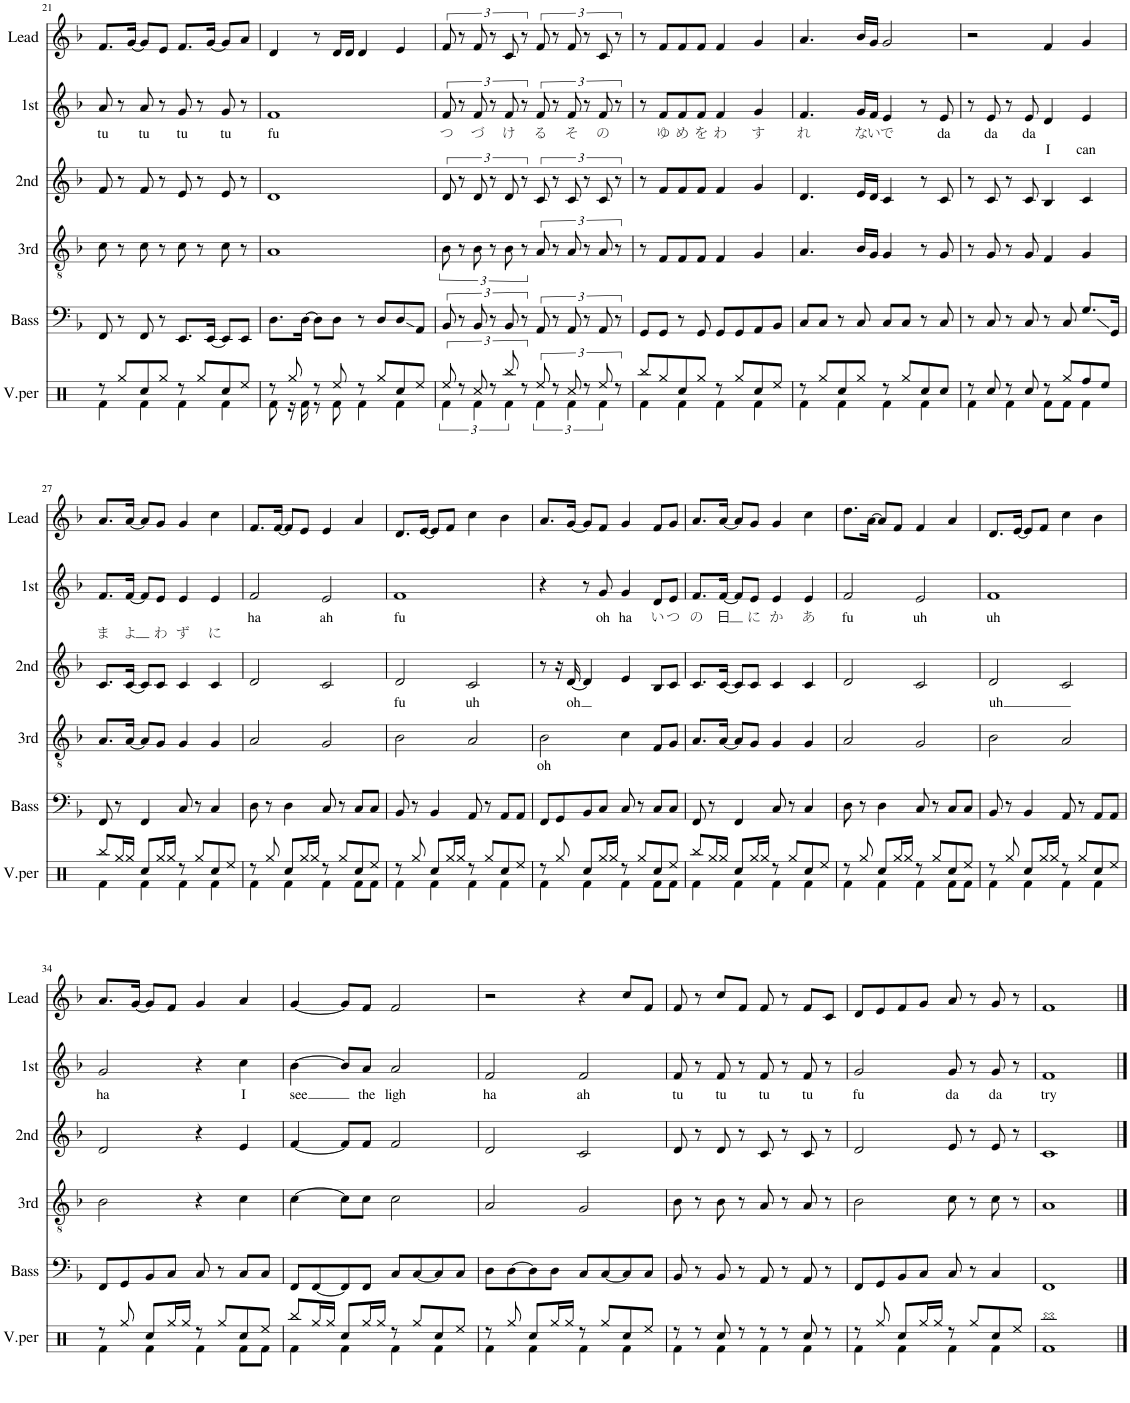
**kern	**kern	**kern	**text	**kern	**text	**kern	**text	**text	**kern
*part6	*part5	*part4	*part4	*part3	*part3	*part2	*part2	*part2	*part1
*staff6	*staff5	*staff4	*staff4	*staff3	*staff3	*staff2	*staff2	*staff2	*staff1
*I"V.per	*I"Bass	*I"3rd	*	*I"2nd	*	*I"1st	*	*	*I"Lead
*I'V.per	*I'Bass	*I'3rd	*	*I'2nd	*	*I'1st	*	*	*I'Lead
!!LO:PB:g=z
*clefX	*clefF4	*clefGv2	*	*clefG2	*	*clefG2	*	*	*clefG2
*k[]	*k[b-]	*k[b-]	*	*k[b-]	*	*k[b-]	*	*	*k[b-]
*M4/4	*M4/4	*M4/4	*	*M4/4	*	*M4/4	*	*	*M4/4
=21	=21	=21	=21	=21	=21	=21	=21	=21	=21
*^	*	*	*	*	*	*	*	*	*
!	!	!	!	!	!	!	!	!LO:LY:b	!	!
8r	4Rf\	8FF/	8c\	.	8f/	.	8a/	tu	.	8.f/L
8Rgg/L	.	8r	8r	.	8r	.	8r	.	.	.
.	.	.	.	.	.	.	.	.	.	[16g/Jk
!	!	!	!	!	!	!	!	!LO:LY:b	!	!
8Rcc/	4Rf\	8FF/	8c\	.	8f/	.	8a/	tu	.	8g/L]
8Rgg/J	.	8r	8r	.	8r	.	8r	.	.	8e/J
!	!	!	!	!	!	!	!	!LO:LY:b	!	!
8r	4Rf\	8.EE/L	8c\	.	8e/	.	8g/	tu	.	8.f/L
8Rgg/L	.	.	8r	.	8r	.	8r	.	.	.
.	.	[16EE/Jk	.	.	.	.	.	.	.	[16g/Jk
!	!	!	!	!	!	!	!	!LO:LY:b	!	!
8Rcc/	4Rf\	8EE/L]	8c\	.	8e/	.	8g/	tu	.	8g/L]
8Ree/J	.	8EE/J	8r	.	8r	.	8r	.	.	8a/J
=22	=22	=22	=22	=22	=22	=22	=22	=22	=22	=22
!	!	!	!	!	!	!	!	!LO:LY:b	!	!
8r	8Rf\	8.D\L	1A	.	1d	.	1f	fu	.	4d/
8Rgg/	16r	.	.	.	.	.	.	.	.	.
.	16Rf\	[16D\Jk	.	.	.	.	.	.	.	.
8r	8r	8D\L]	.	.	.	.	.	.	.	8r
8Ree/	8Rf\	8D\J	.	.	.	.	.	.	.	16d/LL
.	.	.	.	.	.	.	.	.	.	16d/JJ
8r	4Rf\	8r	.	.	.	.	.	.	.	4d/
8Rgg/L	.	8D/L	.	.	.	.	.	.	.	.
8Rcc/	4Rf\	8D/	.	.	.	.	.	.	.	4e/
8Ree/J	.	8AA/J	.	.	.	.	.	.	.	.
=23	=23	=23	=23	=23	=23	=23	=23	=23	=23	=23
!	!	!	!	!	!	!	!	!LO:LY:b	!	!
12Ree/	6Rf\	12BB-/	12B-\	.	12d/	.	12f/	つ	.	12f/
12r	.	12r	12r	.	12r	.	12r	.	.	12r
!	!	!	!	!	!	!	!	!LO:LY:b	!	!
12Rcc/	6Rf\	12BB-/	12B-\	.	12d/	.	12f/	づ	.	12f/
12r	.	12r	12r	.	12r	.	12r	.	.	12r
!	!	!	!	!	!	!	!	!LO:LY:b	!	!
12Rbb/	6Rf\	12BB-/	12B-\	.	12d/	.	12f/	け	.	12c/
12r	.	12r	12r	.	12r	.	12r	.	.	12r
!	!	!	!	!	!	!	!	!LO:LY:b	!	!
12Ree/	6Rf\	12AA/	12A/	.	12c/	.	12f/	る	.	12f/
12r	.	12r	12r	.	12r	.	12r	.	.	12r
!	!	!	!	!	!	!	!	!LO:LY:b	!	!
12Rcc/	6Rf\	12AA/	12A/	.	12c/	.	12f/	そ	.	12f/
12r	.	12r	12r	.	12r	.	12r	.	.	12r
!	!	!	!	!	!	!	!	!LO:LY:b	!	!
12Ree/	6Rf\	12AA/	12A/	.	12c/	.	12f/	の	.	12c/
12r	.	12r	12r	.	12r	.	12r	.	.	12r
=24	=24	=24	=24	=24	=24	=24	=24	=24	=24	=24
8Rbb/L	4Rf\	8GG/L	8r	.	8r	.	8r	.	.	8r
!	!	!	!	!	!	!	!	!LO:LY:b	!	!
8Rgg/	.	8GG/J	8F/L	.	8f/L	.	8f/L	ゆ	.	8f/L
!	!	!	!	!	!	!	!	!LO:LY:b	!	!
8Rcc/	4Rf\	8r	8F/	.	8f/	.	8f/	め	.	8f/
!	!	!	!	!	!	!	!	!LO:LY:b	!	!
8Rgg/J	.	8GG/	8F/J	.	8f/J	.	8f/J	を	.	8f/J
!	!	!	!	!	!	!	!	!LO:LY:b	!	!
8r	4Rf\	8GG/L	4F/	.	4f/	.	4f/	わ	.	4f/
8Rgg/L	.	8GG/	.	.	.	.	.	.	.	.
!	!	!	!	!	!	!	!	!LO:LY:b	!	!
8Rcc/	4Rf\	8AA/	4G/	.	4g/	.	4g/	す	.	4g/
8Ree/J	.	8BB-/J	.	.	.	.	.	.	.	.
=25	=25	=25	=25	=25	=25	=25	=25	=25	=25	=25
!	!	!	!	!	!	!	!	!LO:LY:b	!	!
8r	4Rf\	8C/L	4.A/	.	4.d/	.	4.f/	れ	.	4.a/
8Rgg/L	.	8C/J	.	.	.	.	.	.	.	.
8Rcc/	4Rf\	8r	.	.	.	.	.	.	.	.
!	!	!	!	!	!	!	!	!LO:LY:b	!	!
8Rgg/J	.	8C/	16B-/LL	.	16e/LL	.	16g/LL	な	.	16b-/LL
!	!	!	!	!	!	!	!	!LO:LY:b	!	!
.	.	.	16G/JJ	.	16d/JJ	.	16f/JJ	い	.	16g/JJ
!	!	!	!	!	!	!	!	!LO:LY:b	!	!
8r	4Rf\	8C/L	4G/	.	4c/	.	4e/	で	.	2g/
8Rgg/L	.	8C/J	.	.	.	.	.	.	.	.
8Rcc/	4Rf\	8r	8r	.	8r	.	8r	.	.	.
!	!	!	!	!	!	!	!	!LO:LY:b	!	!
8Rcc/J	.	8C/	8G/	.	8c/	.	8e/	da	.	.
=26	=26	=26	=26	=26	=26	=26	=26	=26	=26	=26
8r	4Rf\	8r	8r	.	8r	.	8r	.	.	2r
!	!	!	!	!	!	!	!	!LO:LY:b	!	!
8Rcc/	.	8C/	8G/	.	8c/	.	8e/	da	.	.
8r	4Rf\	8r	8r	.	8r	.	8r	.	.	.
!	!	!	!	!	!	!	!	!LO:LY:b	!	!
8Rcc/	.	8C/	8G/	.	8c/	.	8e/	da	.	.
!	!	!	!	!	!	!	!	!	!LO:LY:b	!
8r	8Rf\L	8r	4F/	.	4B-/	.	4d/	.	I	4f/
8Rgg/L	8Rf\J	8C/	.	.	.	.	.	.	.	.
!	!	!	!	!	!	!	!	!	!LO:LY:b	!
8Rff/	4Rf\	8.G/L	4G/	.	4c/	.	4e/	.	can	4g/
8Ree/J	.	.	.	.	.	.	.	.	.	.
.	.	16GG/Jk	.	.	.	.	.	.	.	.
!!LO:LB:g=z
=27	=27	=27	=27	=27	=27	=27	=27	=27	=27	=27
!	!	!	!	!	!	!	!	!	!LO:LY:b	!
8Rbb/L	4Rf\	8FF/	8.A/L	.	8.c/L	.	8.f/L	.	ま	8.a/L
16Rgg/L	.	8r	.	.	.	.	.	.	.	.
!	!	!	!	!	!	!	!	!	!LO:LY:b	!
16Rgg/JJ	.	.	[16A/Jk	.	[16c/Jk	.	[16f/Jk	.	よ	[16a/Jk
8Rcc/L	4Rf\	4FF/	8A/L]	.	8c/L]	.	8f/L]	.	.	8a/L]
!	!	!	!	!	!	!	!	!	!LO:LY:b	!
16Rgg/L	.	.	8G/J	.	8c/J	.	8e/J	.	わ	8g/J
16Rgg/JJ	.	.	.	.	.	.	.	.	.	.
!	!	!	!	!	!	!	!	!	!LO:LY:b	!
8r	4Rf\	8C/	4G/	.	4c/	.	4e/	.	ず	4g/
8Rgg/L	.	8r	.	.	.	.	.	.	.	.
!	!	!	!	!	!	!	!	!	!LO:LY:b	!
8Rcc/	4Rf\	4C/	4G/	.	4c/	.	4e/	.	に	4cc\
8Ree/J	.	.	.	.	.	.	.	.	.	.
=28	=28	=28	=28	=28	=28	=28	=28	=28	=28	=28
!	!	!	!	!	!	!	!	!LO:LY:b	!	!
8r	4Rf\	8D\	2A/	.	2d/	.	2f/	ha	.	8.f/L
8Rgg/	.	8r	.	.	.	.	.	.	.	.
.	.	.	.	.	.	.	.	.	.	[16f/Jk
8Rcc/L	4Rf\	4D\	.	.	.	.	.	.	.	8f/L]
16Rgg/L	.	.	.	.	.	.	.	.	.	8e/J
16Rgg/JJ	.	.	.	.	.	.	.	.	.	.
!	!	!	!	!	!	!	!	!LO:LY:b	!	!
8r	4Rf\	8C/	2G/	.	2c/	.	2e/	ah	.	4e/
8Rgg/L	.	8r	.	.	.	.	.	.	.	.
8Rcc/	8Rf\L	8C/L	.	.	.	.	.	.	.	4a/
8Ree/J	8Rf\J	8C/J	.	.	.	.	.	.	.	.
=29	=29	=29	=29	=29	=29	=29	=29	=29	=29	=29
!	!	!	!	!	!	!LO:LY:b	!	!LO:LY:b	!	!
8r	4Rf\	8BB-/	2B-\	.	2d/	fu	1f	fu	.	8.d/L
8Rgg/	.	8r	.	.	.	.	.	.	.	.
.	.	.	.	.	.	.	.	.	.	[16e/Jk
8Rcc/L	4Rf\	4BB-/	.	.	.	.	.	.	.	8e/L]
16Rgg/L	.	.	.	.	.	.	.	.	.	8f/J
16Rgg/JJ	.	.	.	.	.	.	.	.	.	.
!	!	!	!	!	!	!LO:LY:b	!	!	!	!
8r	4Rf\	8AA/	2A/	.	2c/	uh	.	.	.	4cc\
8Rgg/L	.	8r	.	.	.	.	.	.	.	.
8Rcc/	4Rf\	8AA/L	.	.	.	.	.	.	.	4b-\
8Ree/J	.	8AA/J	.	.	.	.	.	.	.	.
=30	=30	=30	=30	=30	=30	=30	=30	=30	=30	=30
!	!	!	!	!LO:LY:b	!	!	!	!	!	!
8r	4Rf\	8FF/L	2B-\	oh	8r	.	4r	.	.	8.a/L
8Rgg/	.	8GG/	.	.	16r	.	.	.	.	.
!	!	!	!	!	!	!LO:LY:b	!	!	!	!
.	.	.	.	.	[16d/	oh	.	.	.	[16g/Jk
8Rcc/L	4Rf\	8BB-/	.	.	4d/]	.	8r	.	.	8g/L]
!	!	!	!	!	!	!	!	!LO:LY:b	!	!
16Rgg/L	.	8C/J	.	.	.	.	8g/	oh	.	8f/J
16Rgg/JJ	.	.	.	.	.	.	.	.	.	.
!	!	!	!	!	!	!	!	!LO:LY:b	!	!
8r	4Rf\	8C/	4c\	.	4e/	.	4g/	ha	.	4g/
8Rgg/L	.	8r	.	.	.	.	.	.	.	.
!	!	!	!	!	!	!	!	!LO:LY:b	!	!
8Rcc/	8Rf\L	8C/L	8F/L	.	8B-/L	.	8d/L	い	.	8f/L
!	!	!	!	!	!	!	!	!LO:LY:b	!	!
8Ree/J	8Rf\J	8C/J	8G/J	.	8c/J	.	8e/J	つ	.	8g/J
=31	=31	=31	=31	=31	=31	=31	=31	=31	=31	=31
!	!	!	!	!	!	!	!	!LO:LY:b	!	!
8Rbb/L	4Rf\	8FF/	8.A/L	.	8.c/L	.	8.f/L	の	.	8.a/L
16Rgg/L	.	8r	.	.	.	.	.	.	.	.
!	!	!	!	!	!	!	!	!LO:LY:b	!	!
16Rgg/JJ	.	.	[16A/Jk	.	[16c/Jk	.	[16f/Jk	日	.	[16a/Jk
8Rcc/L	4Rf\	4FF/	8A/L]	.	8c/L]	.	8f/L]	.	.	8a/L]
!	!	!	!	!	!	!	!	!LO:LY:b	!	!
16Rgg/L	.	.	8G/J	.	8c/J	.	8e/J	に	.	8g/J
16Rgg/JJ	.	.	.	.	.	.	.	.	.	.
!	!	!	!	!	!	!	!	!LO:LY:b	!	!
8r	4Rf\	8C/	4G/	.	4c/	.	4e/	か	.	4g/
8Rgg/L	.	8r	.	.	.	.	.	.	.	.
!	!	!	!	!	!	!	!	!LO:LY:b	!	!
8Rcc/	4Rf\	4C/	4G/	.	4c/	.	4e/	あ	.	4cc\
8Ree/J	.	.	.	.	.	.	.	.	.	.
=32	=32	=32	=32	=32	=32	=32	=32	=32	=32	=32
!	!	!	!	!	!	!	!	!LO:LY:b	!	!
8r	4Rf\	8D\	2A/	.	2d/	.	2f/	fu	.	8.dd\L
8Rgg/	.	8r	.	.	.	.	.	.	.	.
.	.	.	.	.	.	.	.	.	.	[16a\Jk
8Rcc/L	4Rf\	4D\	.	.	.	.	.	.	.	8a/L]
16Rgg/L	.	.	.	.	.	.	.	.	.	8f/J
16Rgg/JJ	.	.	.	.	.	.	.	.	.	.
!	!	!	!	!	!	!	!	!LO:LY:b	!	!
8r	4Rf\	8C/	2G/	.	2c/	.	2e/	uh	.	4f/
8Rgg/L	.	8r	.	.	.	.	.	.	.	.
8Rcc/	8Rf\L	8C/L	.	.	.	.	.	.	.	4a/
8Ree/J	8Rf\J	8C/J	.	.	.	.	.	.	.	.
=33	=33	=33	=33	=33	=33	=33	=33	=33	=33	=33
!	!	!	!	!	!	!LO:LY:b	!	!LO:LY:b	!	!
8r	4Rf\	8BB-/	2B-\	.	2d/	uh	1f	uh	.	8.d/L
8Rgg/	.	8r	.	.	.	.	.	.	.	.
.	.	.	.	.	.	.	.	.	.	[16e/Jk
8Rcc/L	4Rf\	4BB-/	.	.	.	.	.	.	.	8e/L]
16Rgg/L	.	.	.	.	.	.	.	.	.	8f/J
16Rgg/JJ	.	.	.	.	.	.	.	.	.	.
8r	4Rf\	8AA/	2A/	.	2c/	.	.	.	.	4cc\
8Rgg/L	.	8r	.	.	.	.	.	.	.	.
8Rcc/	4Rf\	8AA/L	.	.	.	.	.	.	.	4b-\
8Ree/J	.	8AA/J	.	.	.	.	.	.	.	.
!!LO:LB:g=z
=34	=34	=34	=34	=34	=34	=34	=34	=34	=34	=34
!	!	!	!	!	!	!	!	!LO:LY:b	!	!
8r	4Rf\	8FF/L	2B-\	.	2d/	.	2g/	ha	.	8.a/L
8Rgg/	.	8GG/	.	.	.	.	.	.	.	.
.	.	.	.	.	.	.	.	.	.	[16g/Jk
8Rcc/L	4Rf\	8BB-/	.	.	.	.	.	.	.	8g/L]
16Rgg/L	.	8C/J	.	.	.	.	.	.	.	8f/J
16Rgg/JJ	.	.	.	.	.	.	.	.	.	.
8r	4Rf\	8C/	4r	.	4r	.	4r	.	.	4g/
8Rgg/L	.	8r	.	.	.	.	.	.	.	.
!	!	!	!	!	!	!	!	!LO:LY:b	!	!
8Rcc/	8Rf\L	8C/L	4c\	.	4e/	.	4cc\	I	.	4a/
8Ree/J	8Rf\J	8C/J	.	.	.	.	.	.	.	.
=35	=35	=35	=35	=35	=35	=35	=35	=35	=35	=35
!	!	!	!	!	!	!	!	!LO:LY:b	!	!
8Rbb/L	4Rf\	8FF/L	[4c\	.	[4f/	.	[4b-\	see	.	[4g/
16Rgg/L	.	[8FF/	.	.	.	.	.	.	.	.
16Rgg/JJ	.	.	.	.	.	.	.	.	.	.
8Rcc/L	4Rf\	8FF/]	8c\L]	.	8f/L]	.	8b-/L]	.	.	8g/L]
!	!	!	!	!	!	!	!	!LO:LY:b	!	!
16Rgg/L	.	8FF/J	8c\J	.	8f/J	.	8a/J	the	.	8f/J
16Rgg/JJ	.	.	.	.	.	.	.	.	.	.
!	!	!	!	!	!	!	!	!LO:LY:b	!	!
8r	4Rf\	8C/L	2c\	.	2f/	.	2a/	ligh	.	2f/
8Rgg/L	.	[8C/	.	.	.	.	.	.	.	.
8Rcc/	4Rf\	8C/]	.	.	.	.	.	.	.	.
8Ree/J	.	8C/J	.	.	.	.	.	.	.	.
=36	=36	=36	=36	=36	=36	=36	=36	=36	=36	=36
!	!	!	!	!	!	!	!	!LO:LY:b	!	!
8r	4Rf\	8D\L	2A/	.	2d/	.	2f/	ha	.	2r
8Rgg/	.	[8D\	.	.	.	.	.	.	.	.
8Rcc/L	4Rf\	8D\]	.	.	.	.	.	.	.	.
16Rgg/L	.	8D\J	.	.	.	.	.	.	.	.
16Rgg/JJ	.	.	.	.	.	.	.	.	.	.
!	!	!	!	!	!	!	!	!LO:LY:b	!	!
8r	4Rf\	8C/L	2G/	.	2c/	.	2f/	ah	.	4r
8Rgg/L	.	[8C/	.	.	.	.	.	.	.	.
8Rcc/	4Rf\	8C/]	.	.	.	.	.	.	.	8cc/L
8Ree/J	.	8C/J	.	.	.	.	.	.	.	8f/J
=37	=37	=37	=37	=37	=37	=37	=37	=37	=37	=37
!	!	!	!	!	!	!	!	!LO:LY:b	!	!
8r	4Rf\	8BB-/	8B-\	.	8d/	.	8f/	tu	.	8f/
8r	.	8r	8r	.	8r	.	8r	.	.	8r
!	!	!	!	!	!	!	!	!LO:LY:b	!	!
8Rcc/	4Rf\	8BB-/	8B-\	.	8d/	.	8f/	tu	.	8cc/L
8r	.	8r	8r	.	8r	.	8r	.	.	8f/J
!	!	!	!	!	!	!	!	!LO:LY:b	!	!
8r	4Rf\	8AA/	8A/	.	8c/	.	8f/	tu	.	8f/
8r	.	8r	8r	.	8r	.	8r	.	.	8r
!	!	!	!	!	!	!	!	!LO:LY:b	!	!
8Rcc/	4Rf\	8AA/	8A/	.	8c/	.	8f/	tu	.	8f/L
8r	.	8r	8r	.	8r	.	8r	.	.	8c/J
=38	=38	=38	=38	=38	=38	=38	=38	=38	=38	=38
!	!	!	!	!	!	!	!	!LO:LY:b	!	!
8r	4Rf\	8FF/L	2B-\	.	2d/	.	2g/	fu	.	8d/L
8Rgg/	.	8GG/	.	.	.	.	.	.	.	8e/
8Rcc/L	4Rf\	8BB-/	.	.	.	.	.	.	.	8f/
16Rgg/L	.	8C/J	.	.	.	.	.	.	.	8g/J
16Rgg/JJ	.	.	.	.	.	.	.	.	.	.
!	!	!	!	!	!	!	!	!LO:LY:b	!	!
8r	4Rf\	8C/	8c\	.	8e/	.	8g/	da	.	8a/
8Rgg/L	.	8r	8r	.	8r	.	8r	.	.	8r
!	!	!	!	!	!	!	!	!LO:LY:b	!	!
8Rcc/	4Rf\	4C/	8c\	.	8e/	.	8g/	da	.	8g/
8Ree/J	.	.	8r	.	8r	.	8r	.	.	8r
=39	=39	=39	=39	=39	=39	=39	=39	=39	=39	=39
!	!	!	!	!	!	!	!	!LO:LY:b	!	!
1Rbb	1Rf	1FF	1A	.	1c	.	1f	try	.	1f
*v	*v	*	*	*	*	*	*	*	*	*
==	==	==	==	==	==	==	==	==	==
*-	*-	*-	*-	*-	*-	*-	*-	*-	*-
